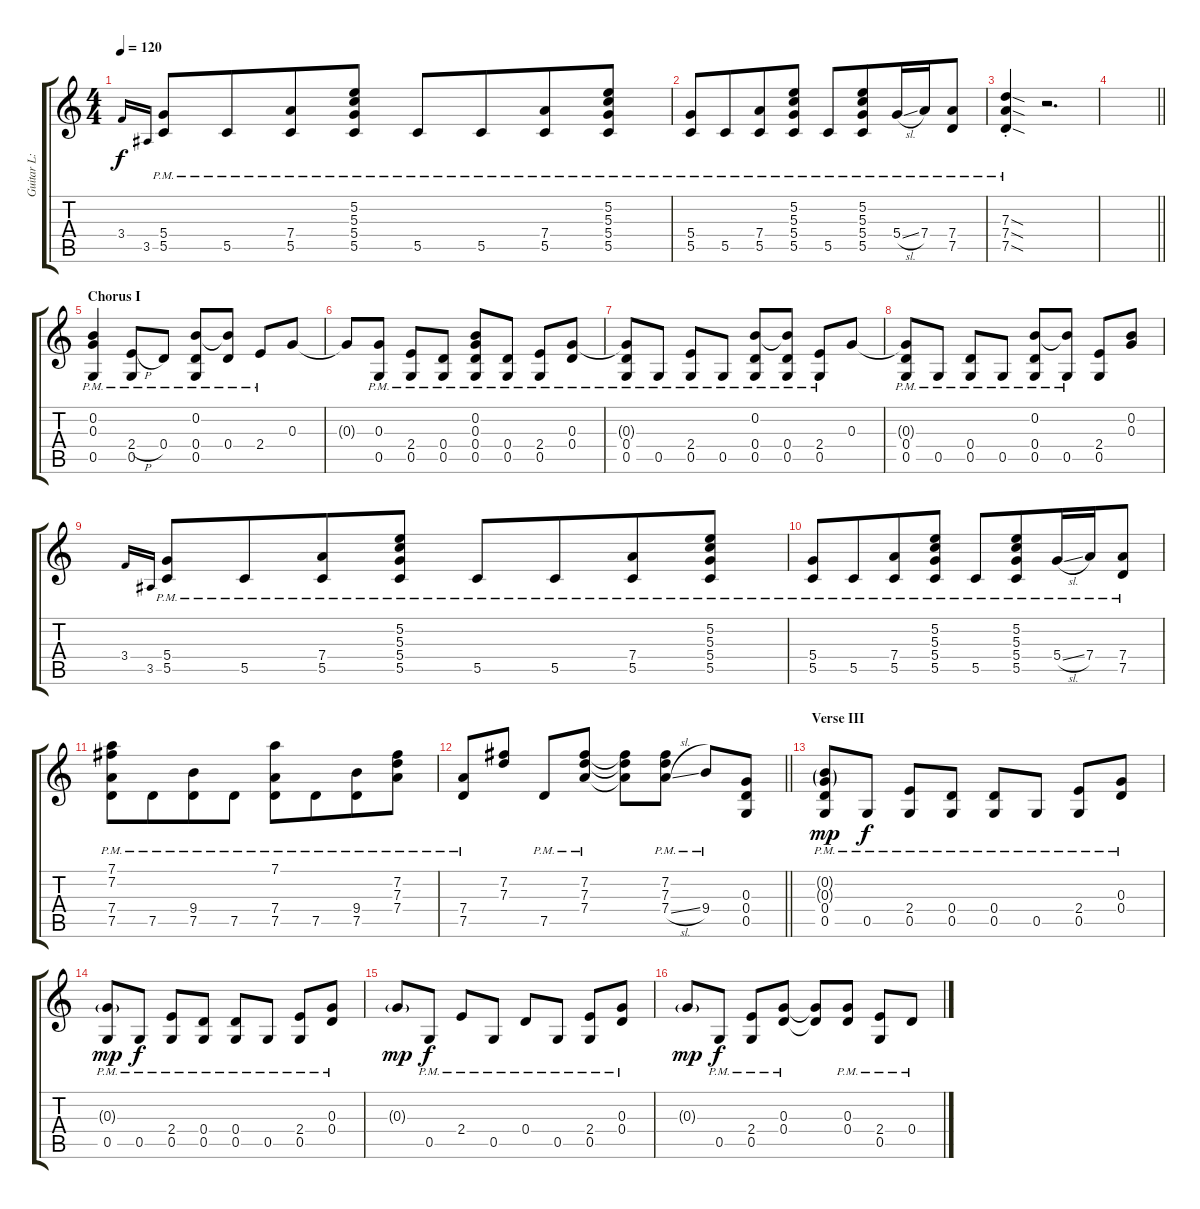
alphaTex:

\track ("Guitar L: George" "Guitar L: ") {instrument distortionguitar}
\staff {score tabs}
\tuning (D4 B3 G3 D3 G2 D2) {hide}
\ts (4 4)
\tempo 120
\clef g2
\ks c
3.4.16{gr onbeat dy f} 3.5.16{gr onbeat} (5.4{pm} 5.5{pm}).8 5.5{pm}.8{beam merge} (7.4{pm} 5.5{pm}).8 (5.2 5.3 5.4{pm} 5.5{pm}).8 5.5{pm}.8 5.5{pm}.8{beam merge} (7.4{pm} 5.5{pm}).8 (5.2 5.3 5.4{pm} 5.5{pm}).8 |
(5.4{pm} 5.5{pm}).8 5.5{pm}.8{beam merge} (7.4{pm} 5.5{pm}).8 (5.2 5.3 5.4{pm} 5.5{pm}).8 5.5{pm}.8 (5.2 5.3 5.4{pm} 5.5{pm}).8{beam merge} 5.4{sl pm}.16 7.4{pm}.16 (7.4{pm} 7.5{pm}).8 |
(7.3{sod st} 7.4{sod pm st} 7.5{sod pm st}).4 r.2{d} |
\barLineRight lightlight
|
\section ("" "Chorus I")
(0.2 0.3 0.5{pm}).4 (2.4{h pm} 0.5{pm}).8 0.4{pm}.8 (0.2 0.4{pm} 0.5{pm}).8 (0.2{t} 0.4{pm}).8 2.4{pm}.8 0.3.8 |
0.3{t}.8 (0.3 0.5{pm}).8 (2.4{pm} 0.5{pm}).8 (0.4{pm} 0.5{pm}).8 (0.2 0.3 0.4{pm} 0.5{pm}).8 (0.4{pm} 0.5).8 (2.4 0.5{pm}).8 (0.3 0.4{pm}).8 |
(0.3{t} 0.4{pm} 0.5{pm}).8 0.5{pm}.8 (2.4{pm} 0.5{pm}).8 0.5{pm}.8 (0.2 0.4{pm} 0.5{pm}).8 (0.2{t} 0.4{pm} 0.5{pm}).8 (2.4{pm} 0.5{pm}).8 0.3.8 |
(0.3{t} 0.4{pm} 0.5{pm}).8 0.5{pm}.8 (0.4 0.5{pm}).8 0.5{pm}.8 (0.2 0.4{pm} 0.5{pm}).8 (0.2{t} 0.5{pm}).8 (2.4 0.5).8 (0.2 0.3).8 |
3.4.16{gr onbeat} 3.5.16{gr onbeat} (5.4{pm} 5.5{pm}).8 5.5{pm}.8{beam merge} (7.4{pm} 5.5{pm}).8 (5.2 5.3 5.4{pm} 5.5{pm}).8 5.5{pm}.8 5.5{pm}.8{beam merge} (7.4{pm} 5.5{pm}).8 (5.2 5.3 5.4{pm} 5.5{pm}).8 |
(5.4{pm} 5.5{pm}).8 5.5{pm}.8{beam merge} (7.4{pm} 5.5{pm}).8 (5.2 5.3 5.4{pm} 5.5{pm}).8 5.5{pm}.8 (5.2 5.3 5.4{pm} 5.5{pm}).8{beam merge} 5.4{sl pm}.16 7.4{pm}.16 (7.4{pm} 7.5{pm}).8 |
(7.1 7.2 7.4{pm} 7.5{pm}).8 7.5{pm}.8{beam merge} (9.4{pm} 7.5{pm}).8 7.5{pm}.8 (7.1 7.4{pm} 7.5{pm}).8 7.5{pm}.8{beam merge} (9.4{pm} 7.5{pm}).8 (7.2 7.3 7.4{pm}).8 |
\barLineRight lightlight
(7.4{pm} 7.5{pm}).8 (7.2 7.3).8 7.5{pm}.8 (7.2 7.3 7.4{pm}).8 (7.2{t} 7.3{t} 7.4{t}).8 (7.2 7.3 7.4{sl pm}).8 9.4{pm}.8 (0.3 0.4 0.5).8 |
\section ("" "Verse III")
(0.2{g} 0.3{g} 0.4 0.5{pm}).8{dy mp} 0.5{pm}.8{dy f} (2.4{pm} 0.5{pm}).8 (0.4{pm} 0.5).8 (0.4{pm} 0.5{pm}).8 0.5{pm}.8 (2.4{pm} 0.5{pm}).8 (0.3 0.4{pm}).8 |
(0.3{g} 0.5{pm}).8{dy mp} 0.5{pm}.8{dy f} (2.4{pm} 0.5{pm}).8 (0.4{pm} 0.5).8 (0.4{pm} 0.5{pm}).8 0.5{pm}.8 (2.4{pm} 0.5{pm}).8 (0.3 0.4{pm}).8 |
0.3{g}.8{dy mp} 0.5{pm}.8{dy f} 2.4{pm}.8 0.5{pm}.8 0.4{pm}.8 0.5{pm}.8 (2.4{pm} 0.5{pm}).8 (0.3 0.4{pm}).8 |
0.3{g}.8{dy mp} 0.5{pm}.8{dy f} (2.4{pm} 0.5).8 (0.3 0.4{pm}).8 (0.3{t} 0.4{t}).8 (0.3 0.4{pm}).8 (2.4{pm} 0.5{pm}).8 0.4{pm}.8
